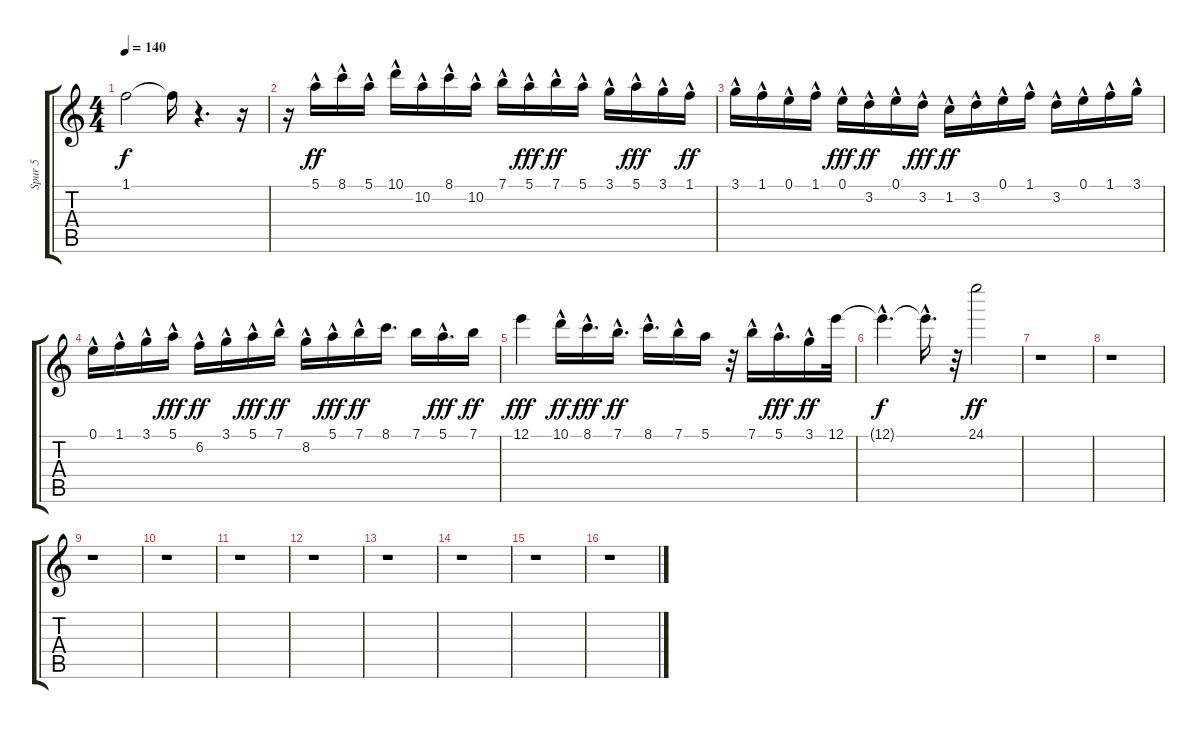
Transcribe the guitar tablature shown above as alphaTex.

\track ("Spur 5" "Spur 5") {instrument overdrivenguitar}
\staff {score tabs}
\tuning (E4 B3 G3 D3 A2 E2) {hide}
\ts (4 4)
\tempo 140
\clef g2
\ks c
1.1{t}.2{dy f} 1.1{t}.16 r.4{d} r.16 |
r.16 5.1{hac}.16{dy ff} 8.1{hac}.16 5.1{hac}.16 10.1{hac}.16 10.2{hac}.16 8.1{hac}.16 10.2{hac}.16 7.1{hac}.16 5.1{hac}.16{dy fff} 7.1{hac}.16{dy ff} 5.1{hac}.16 3.1{hac}.16 5.1{hac}.16{dy fff} 3.1{hac}.16 1.1{hac}.16{dy ff} |
3.1{hac}.16 1.1{hac}.16 0.1{hac}.16 1.1{hac}.16 0.1{hac}.16{dy fff} 3.2{hac}.16{dy ff} 0.1{hac}.16 3.2{hac}.16{dy fff} 1.2{hac}.16{dy ff} 3.2{hac}.16 0.1{hac}.16 1.1{hac}.16 3.2{hac}.16 0.1{hac}.16 1.1{hac}.16 3.1{hac}.16 |
0.1{hac}.16 1.1{hac}.16 3.1{hac}.16 5.1{hac}.16{dy fff} 6.2{hac}.16{dy ff} 3.1{hac}.16 5.1{hac}.16{dy fff} 7.1{hac}.16{dy ff} 8.2{hac}.16 5.1{hac}.16{dy fff} 7.1{hac}.16{dy ff} 8.1.16{d} 7.1.16 5.1{hac}.16{d dy fff} 7.1.16{dy ff} |
12.1.4{dy fff} 10.1{hac}.16{dy ff} 8.1{hac}.16{d dy fff} 7.1{hac}.16{d dy ff} 8.1{hac}.16{d} 7.1{hac}.16 5.1.16 r.32 7.1{hac}.16 5.1{hac}.16{d dy fff} 3.1{hac}.16{dy ff} 12.1.32 |
12.1{hac t}.4{d dy f} 12.1{hac t}.16{d} r.32 24.1.2{dy ff} |
r.1 |
r.1 |
r.1 |
r.1 |
r.1 |
r.1 |
r.1 |
r.1 |
r.1 |
r.1
